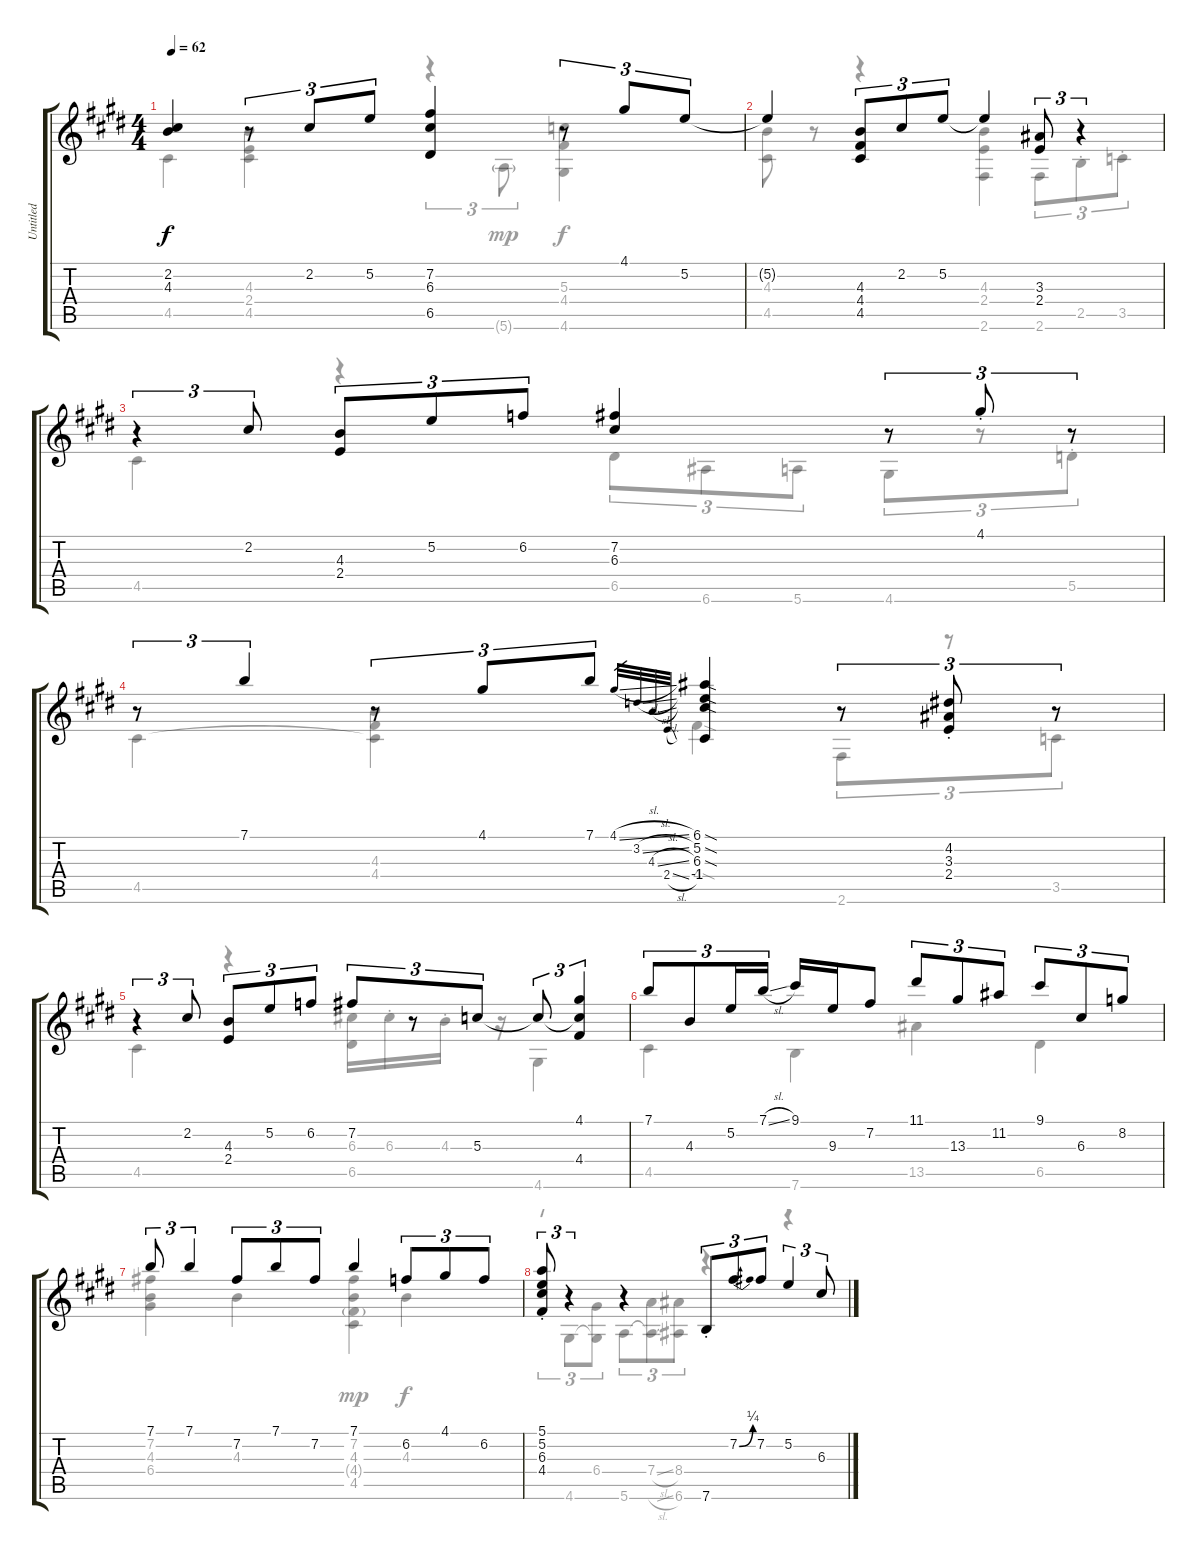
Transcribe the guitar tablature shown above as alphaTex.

\track ("Untitled" "Untitled") {instrument electricguitarjazz}
\staff {score tabs}
\tuning (E4 B3 G3 D3 A2 E2) {hide}
\voice
\ts (4 4)
\tempo 62
\clef g2
\ks e
(2.2 4.3).4{dy f} r.8{tu (3 2)} 2.2.8{tu (3 2)} 5.2.8{tu (3 2)} (7.2 6.3 6.5).4 r.8{tu (3 2)} 4.1.8{tu (3 2)} 5.2.8{tu (3 2)} |
\ks c#minor
5.2{t}.4 (4.3 4.4 4.5).8{tu (3 2)} 2.2.8{tu (3 2)} 5.2.8{tu (3 2)} 5.2{t}.4 (3.3 2.4).8{tu (3 2)} r.4{tu (3 2)} |
\ks e
r.4{tu (3 2)} 2.2.8{tu (3 2)} (4.3 2.4).8{tu (3 2)} 5.2.8{tu (3 2)} 6.2.8{tu (3 2)} (7.2 6.3).4 r.8{tu (3 2)} 4.1{st}.8{tu (3 2)} r.8{tu (3 2)} |
\ks c#minor
r.8{tu (3 2)} 7.1.4{tu (3 2)} r.8{tu (3 2)} 4.1.8{tu (3 2)} 7.1.8{tu (3 2)} 4.1{sl}.32{gr} 3.2{sl}.32{gr} 4.3{sl}.32{gr} 2.4{sl}.32{gr} (6.1{sod} 5.2{sod} 6.3{sod} -1.4).4 r.8{tu (3 2)} (4.2{st} 3.3{st} 2.4{st}).8{tu (3 2)} r.8{tu (3 2)} |
\ks e
r.4{tu (3 2)} 2.2.8{tu (3 2)} (4.3 2.4).8{tu (3 2)} 5.2.8{tu (3 2)} 6.2.8{tu (3 2)} 7.2.8{tu (3 2)} r.8{tu (3 2)} 5.3.8{tu (3 2)} 5.3{t}.8{tu (3 2)} (4.1 5.3{t} 4.4).4{tu (3 2)} |
\ks c#minor
7.1.8{tu (3 2)} 4.3.8{tu (3 2)} 5.2.16{tu (3 2)} 7.1{sl}.16{tu (3 2)} 9.1.16 9.3.16 7.2.8 11.1.8{tu (3 2)} 13.3.8{tu (3 2)} 11.2.8{tu (3 2)} 9.1.8{tu (3 2)} 6.3.8{tu (3 2)} 8.2.8{tu (3 2)} |
\ks e
7.1.8{tu (3 2)} 7.1.4{tu (3 2)} 7.2.8{tu (3 2)} 7.1.8{tu (3 2)} 7.2.8{tu (3 2)} 7.1.4 6.2.8{tu (3 2)} 4.1.8{tu (3 2)} 6.2.8{tu (3 2)} |
\ks c#minor
(5.1{st} 5.2{st} 6.3{st} 4.4{st}).8{tu (3 2)} r.4{tu (3 2)} r.4 7.6{st}.8{tu (3 2)} 7.2{be (bend 0 0 60 1)}.8{tu (3 2)} 7.2.8{tu (3 2)} 5.2.4{tu (3 2)} 6.3.8{tu (3 2)}
\voice
\clef g2
\ottava regular
\simile none
\ks e
4.5.4{dy f} (4.3 2.4 4.5).4 r.4{tu (3 2)} 5.6{g}.8{tu (3 2) dy mp} (5.3 4.4 4.6).4{dy f} |
\ks c#minor
(4.3 4.5).8 r.8 r.4 (4.3 2.4 2.6).4 2.6.8{tu (3 2)} 2.5{st}.8{tu (3 2)} 3.5{st}.8{tu (3 2)} |
\ks e
4.5.4 r.4 6.5.8{tu (3 2)} 6.6.8{tu (3 2)} 5.6.8{tu (3 2)} 4.6.8{tu (3 2)} r.8{tu (3 2)} 5.5{st}.8{tu (3 2)} |
\ks c#minor
4.5.4 (4.3 4.4 4.5{t}).4 4.4{sod}.4 2.6.8{tu (3 2)} r.8{tu (3 2)} 3.5.8{tu (3 2)} |
\ks e
4.5.4 r.4 (6.3 6.5).16 6.3{st}.16 4.3{st}.16 r.16 4.6.4 |
\ks c#minor
4.5.4 7.6.4 13.5.4 6.5.4 |
\ks e
(7.2 4.3 6.4).4 4.3.4 (7.2 4.3 4.4{g} 4.5).4{dy mp} 4.3.4{dy f} |
\ks c#minor
r.8{tu (3 2)} 4.6.8{tu (3 2)} (6.4 4.6{t}).8{tu (3 2)} 5.6.8{tu (3 2)} (7.4{sl} 5.6{sl t}).8{tu (3 2)} (8.4 6.6).8{tu (3 2)} r.4 r.4
